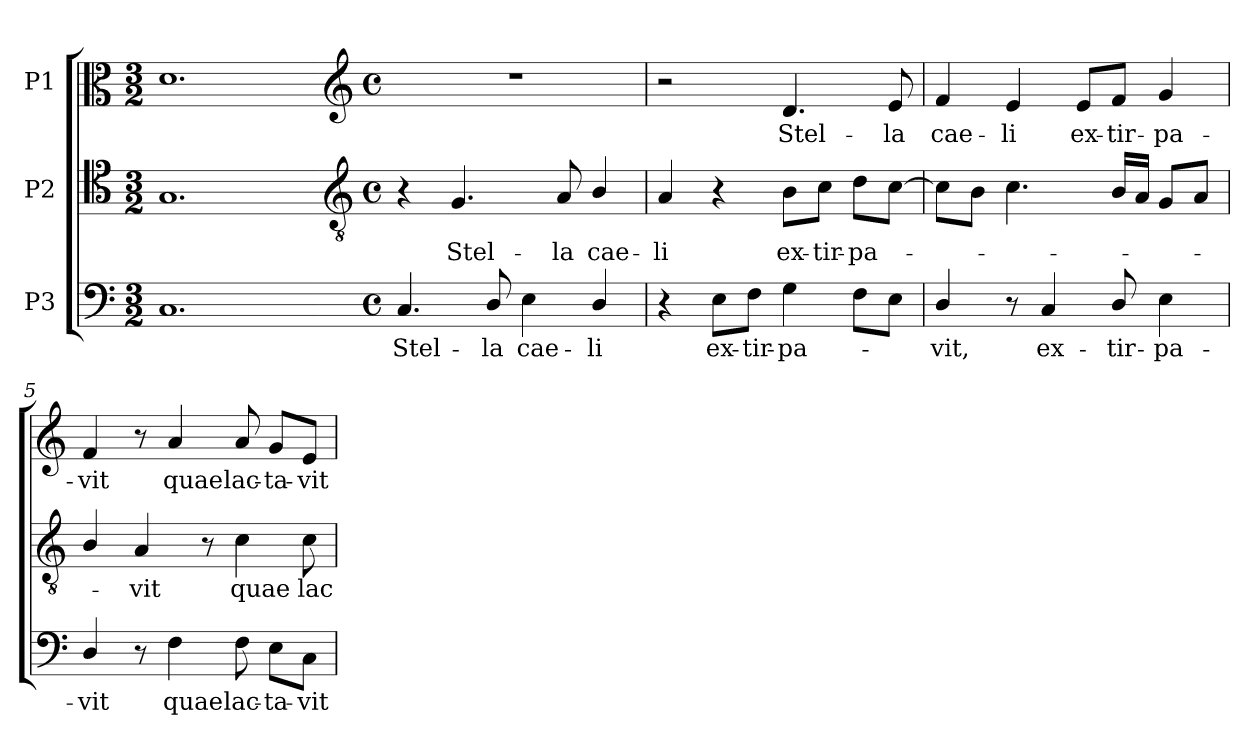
**kern	**text	**kern	**text	**kern	**text
*part3	*part3	*part2	*part2	*part1	*part1
*staff3	*staff3	*staff2	*staff2	*staff1	*staff1
*I"P3	*	*I"P2	*	*I"P1	*
!!LO:PB:g=z
*clefF4	*	*clefC4	*	*clefC3	*
*	*	*ITrd7c12	*	*	*
*k[]	*	*k[]	*	*k[]	*
*C:	*	*C:	*	*C:	*
*M3/2	*	*M3/2	*	*M3/2	*
=1	=1	=1	=1	=1	=1
1.Ci	.	1.GGi	.	1.di	.
=2-	=2-	=2-	=2-	=2-	=2-
*	*	*clefGv2	*	*clefG2	*
*M4/4	*	*M4/4	*	*M4/4	*
*met(c)	*	*met(c)	*	*met(c)	*
!	!LO:LY:b:color=#000000	!	!	!	!
4.Ci/	Stel-	4r	.	1r	.
!	!	!	!LO:LY:b:color=#000000	!	!
.	.	4.GGi/	Stel-	.	.
!	!LO:LY:b:color=#000000	!	!	!	!
8Di/	-la	.	.	.	.
!	!LO:LY:b:color=#000000	!	!	!	!
4Ei\	cae-	.	.	.	.
!	!	!	!LO:LY:b:color=#000000	!	!
.	.	8AAi/	-la	.	.
!	!LO:LY:b:color=#000000	!	!	!	!
!	!	!	!LO:LY:b:color=#000000	!	!
4Di/	-li	4BBi/	cae-	.	.
=3	=3	=3	=3	=3	=3
!	!	!	!LO:LY:b:color=#000000	!	!
4r	.	4AAi/	-li	2r	.
!	!LO:LY:b:color=#000000	!	!	!	!
8Ei\L	ex-	4r	.	.	.
!	!LO:LY:b:color=#000000	!	!	!	!
8Fi\J	-tir-	.	.	.	.
!	!LO:LY:b:color=#000000	!	!	!	!
!	!	!	!LO:LY:b:color=#000000	!	!
!	!	!	!	!	!LO:LY:b:color=#000000
4Gi\	-pa-	8BBi\L	ex-	4.di/	Stel-
!	!	!	!LO:LY:b:color=#000000	!	!
.	.	8Ci\J	-tir-	.	.
!	!	!	!LO:LY:b:color=#000000	!	!
8Fi\L	.	8Di\L	-pa-	.	.
!	!	!	!	!	!LO:LY:b:color=#000000
8Ei\J	.	[8Ci\J	.	8ei/	-la
=4	=4	=4	=4	=4	=4
!	!LO:LY:b:color=#000000	!	!	!	!
!	!	!	!	!	!LO:LY:b:color=#000000
4Di/	-vit,	8Ci\L]	.	4fi/	cae-
.	.	8BBi\J	.	.	.
!	!	!	!	!	!LO:LY:b:color=#000000
8r	.	4.Ci\	.	4ei/	-li
!	!LO:LY:b:color=#000000	!	!	!	!
4Ci/	ex-	.	.	.	.
!	!	!	!	!	!LO:LY:b:color=#000000
.	.	.	.	8ei/L	ex-
!	!LO:LY:b:color=#000000	!	!	!	!
!	!	!	!	!	!LO:LY:b:color=#000000
8Di/	-tir-	16BBi/LL	.	8fi/J	-tir-
.	.	16AAi/JJ	.	.	.
!	!LO:LY:b:color=#000000	!	!	!	!
!	!	!	!	!	!LO:LY:b:color=#000000
4Ei\	-pa-	8GGi/L	.	4gi/	-pa-
.	.	8AAi/J	.	.	.
!!LO:LB:g=z
=5	=5	=5	=5	=5	=5
!	!LO:LY:b:color=#000000	!	!	!	!
!	!	!	!	!	!LO:LY:b:color=#000000
4Di/	-vit	4BBi/	.	4fi/	-vit
!	!	!	!LO:LY:b:color=#000000	!	!
8r	.	4AAi/	-vit	8r	.
!	!LO:LY:b:color=#000000	!	!	!	!
!	!	!	!	!	!LO:LY:b:color=#000000
4Fi\	quae	.	.	4ai/	quae
.	.	8r	.	.	.
!	!LO:LY:b:color=#000000	!	!	!	!
!	!	!	!LO:LY:b:color=#000000	!	!
!	!	!	!	!	!LO:LY:b:color=#000000
8Fi\	lac-	4Ci\	quae	8ai/	lac-
!	!LO:LY:b:color=#000000	!	!	!	!
!	!	!	!	!	!LO:LY:b:color=#000000
8Ei\L	-ta-	.	.	8gi/L	-ta-
!	!LO:LY:b:color=#000000	!	!	!	!
!	!	!	!LO:LY:b:color=#000000	!	!
!	!	!	!	!	!LO:LY:b:color=#000000
8Ci\J	-vit	8Ci\	lac-	8ei/J	-vit
=	=	=	=	=	=
*-	*-	*-	*-	*-	*-
